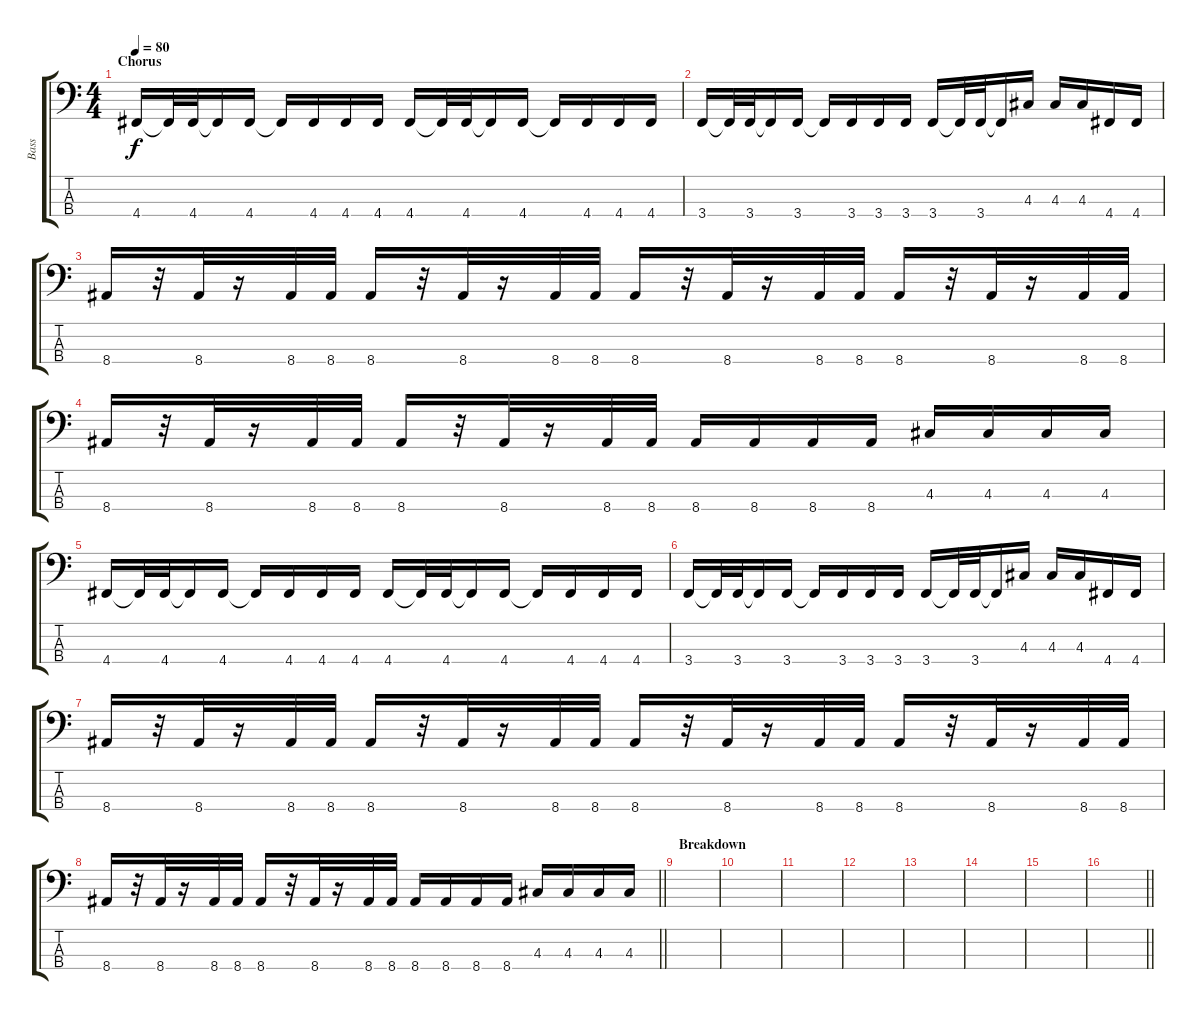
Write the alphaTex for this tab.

\track ("Bass" "Bass") {instrument electricbasspick}
\staff {score tabs}
\tuning (G2 D2 A1 D1) {hide}
\ts (4 4)
\section ("" "Chorus")
\tempo 80
\clef f4
\ks c
4.4.16{dy f} 4.4{t}.32 4.4.32 4.4{t}.16 4.4.16 4.4{t}.16 4.4.16 4.4.16 4.4.16 4.4.16 4.4{t}.32 4.4.32 4.4{t}.16 4.4.16 4.4{t}.16 4.4.16 4.4.16 4.4.16 |
3.4.16 3.4{t}.32 3.4.32 3.4{t}.16 3.4.16 3.4{t}.16 3.4.16 3.4.16 3.4.16 3.4.16 3.4{t}.32 3.4.32 3.4{t}.16 4.3.16 4.3.16 4.3.16 4.4.16 4.4.16 |
8.4.16 r.32 8.4.32 r.16 8.4.32 8.4.32 8.4.16 r.32 8.4.32 r.16 8.4.32 8.4.32 8.4.16 r.32 8.4.32 r.16 8.4.32 8.4.32 8.4.16 r.32 8.4.32 r.16 8.4.32 8.4.32 |
8.4.16 r.32 8.4.32 r.16 8.4.32 8.4.32 8.4.16 r.32 8.4.32 r.16 8.4.32 8.4.32 8.4.16 8.4.16 8.4.16 8.4.16 4.3.16 4.3.16 4.3.16 4.3.16 |
4.4.16 4.4{t}.32 4.4.32 4.4{t}.16 4.4.16 4.4{t}.16 4.4.16 4.4.16 4.4.16 4.4.16 4.4{t}.32 4.4.32 4.4{t}.16 4.4.16 4.4{t}.16 4.4.16 4.4.16 4.4.16 |
3.4.16 3.4{t}.32 3.4.32 3.4{t}.16 3.4.16 3.4{t}.16 3.4.16 3.4.16 3.4.16 3.4.16 3.4{t}.32 3.4.32 3.4{t}.16 4.3.16 4.3.16 4.3.16 4.4.16 4.4.16 |
8.4.16 r.32 8.4.32 r.16 8.4.32 8.4.32 8.4.16 r.32 8.4.32 r.16 8.4.32 8.4.32 8.4.16 r.32 8.4.32 r.16 8.4.32 8.4.32 8.4.16 r.32 8.4.32 r.16 8.4.32 8.4.32 |
\barLineRight lightlight
8.4.16 r.32 8.4.32 r.16 8.4.32 8.4.32 8.4.16 r.32 8.4.32 r.16 8.4.32 8.4.32 8.4.16 8.4.16 8.4.16 8.4.16 4.3.16 4.3.16 4.3.16 4.3.16 |
\section ("" "Breakdown")
|
|
|
|
|
|
|
\barLineRight lightlight
